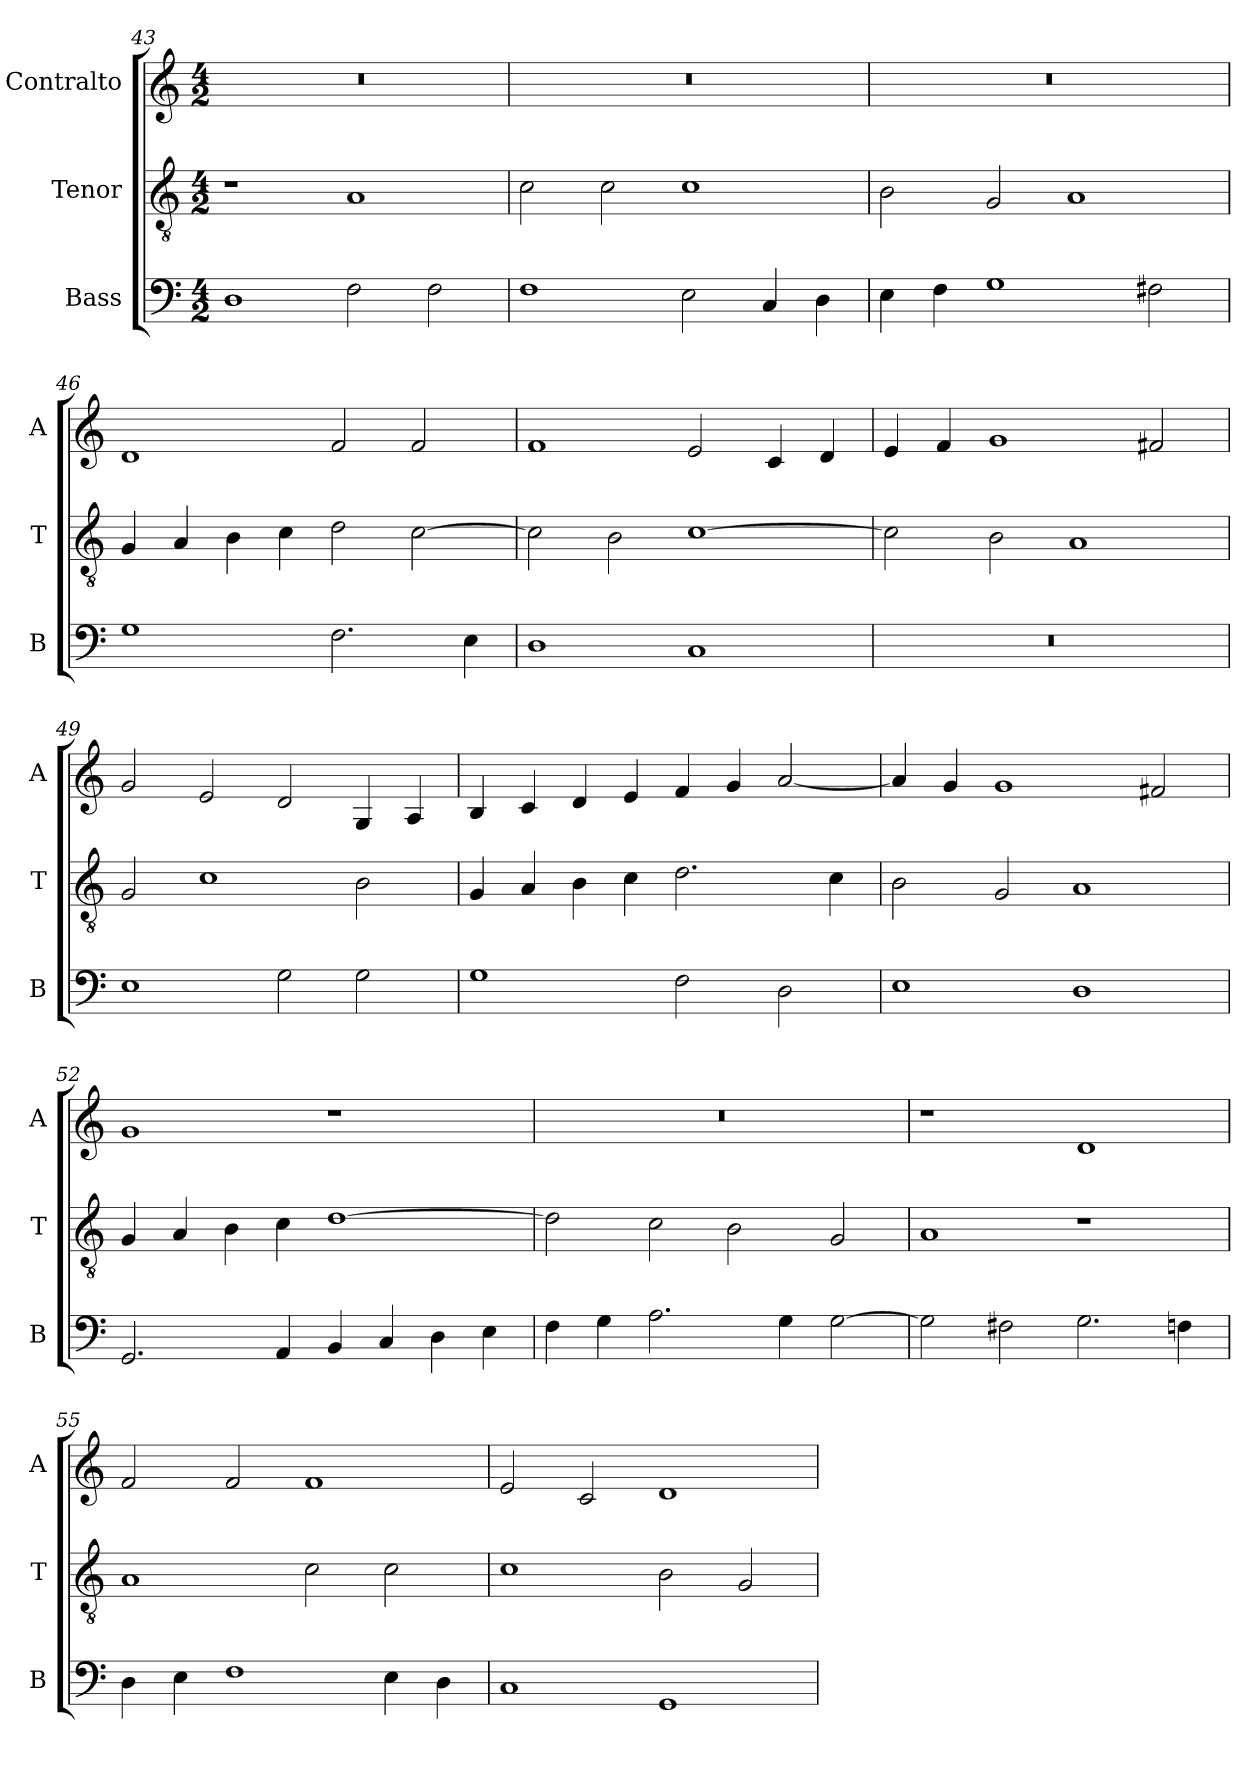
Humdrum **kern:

**kern	**kern	**kern
*part3	*part2	*part1
*staff3	*staff2	*staff1
*I"Bass	*I"Tenor	*I"Contralto
*I'B	*I'T	*I'A
*clefF4	*clefGv2	*clefG2
*k[]	*k[]	*k[]
*G:mix	*G:mix	*G:mix
*M4/2	*M4/2	*M4/2
=43	=43	=43
1D	1r	0r
2F	1A	.
2F	.	.
=44	=44	=44
1F	2c	0r
.	2c	.
2E	1c	.
4C	.	.
4D	.	.
=45	=45	=45
4E	2B	0r
4F	.	.
1G	2G	.
.	1A	.
2F#X	.	.
=46	=46	=46
1G	4G	1d
.	4A	.
.	4B	.
.	4c	.
2.F	2d	2f
.	[2c	2f
4E	.	.
=47	=47	=47
1D	2c]	1f
.	2B	.
1C	[1c	2e
.	.	4c
.	.	4d
=48	=48	=48
0r	2c]	4e
.	.	4f
.	2B	1g
.	1A	.
.	.	2f#X
=49	=49	=49
1E	2G	2g
.	1c	2e
2G	.	2d
2G	2B	4G
.	.	4A
=50	=50	=50
1G	4G	4B
.	4A	4c
.	4B	4d
.	4c	4e
2F	2.d	4f
.	.	4g
2D	.	[2a
.	4c	.
=51	=51	=51
1E	2B	4a]
.	.	4g
.	2G	1g
1D	1A	.
.	.	2f#X
=52	=52	=52
2.GG	4G	1g
.	4A	.
.	4B	.
4AA	4c	.
4BB	[1d	1r
4C	.	.
4D	.	.
4E	.	.
=53	=53	=53
4F	2d]	0r
4G	.	.
2.A	2c	.
.	2B	.
4G	.	.
[2G	2G	.
=54	=54	=54
2G]	1A	1r
2F#X	.	.
2.G	1r	1d
4Fn	.	.
=55	=55	=55
4D	1A	2f
4E	.	.
1F	.	2f
.	2c	1f
4E	2c	.
4D	.	.
=56	=56	=56
1C	1c	2e
.	.	2c
1GG	2B	1d
.	2G	.
=	=	=
*-	*-	*-
